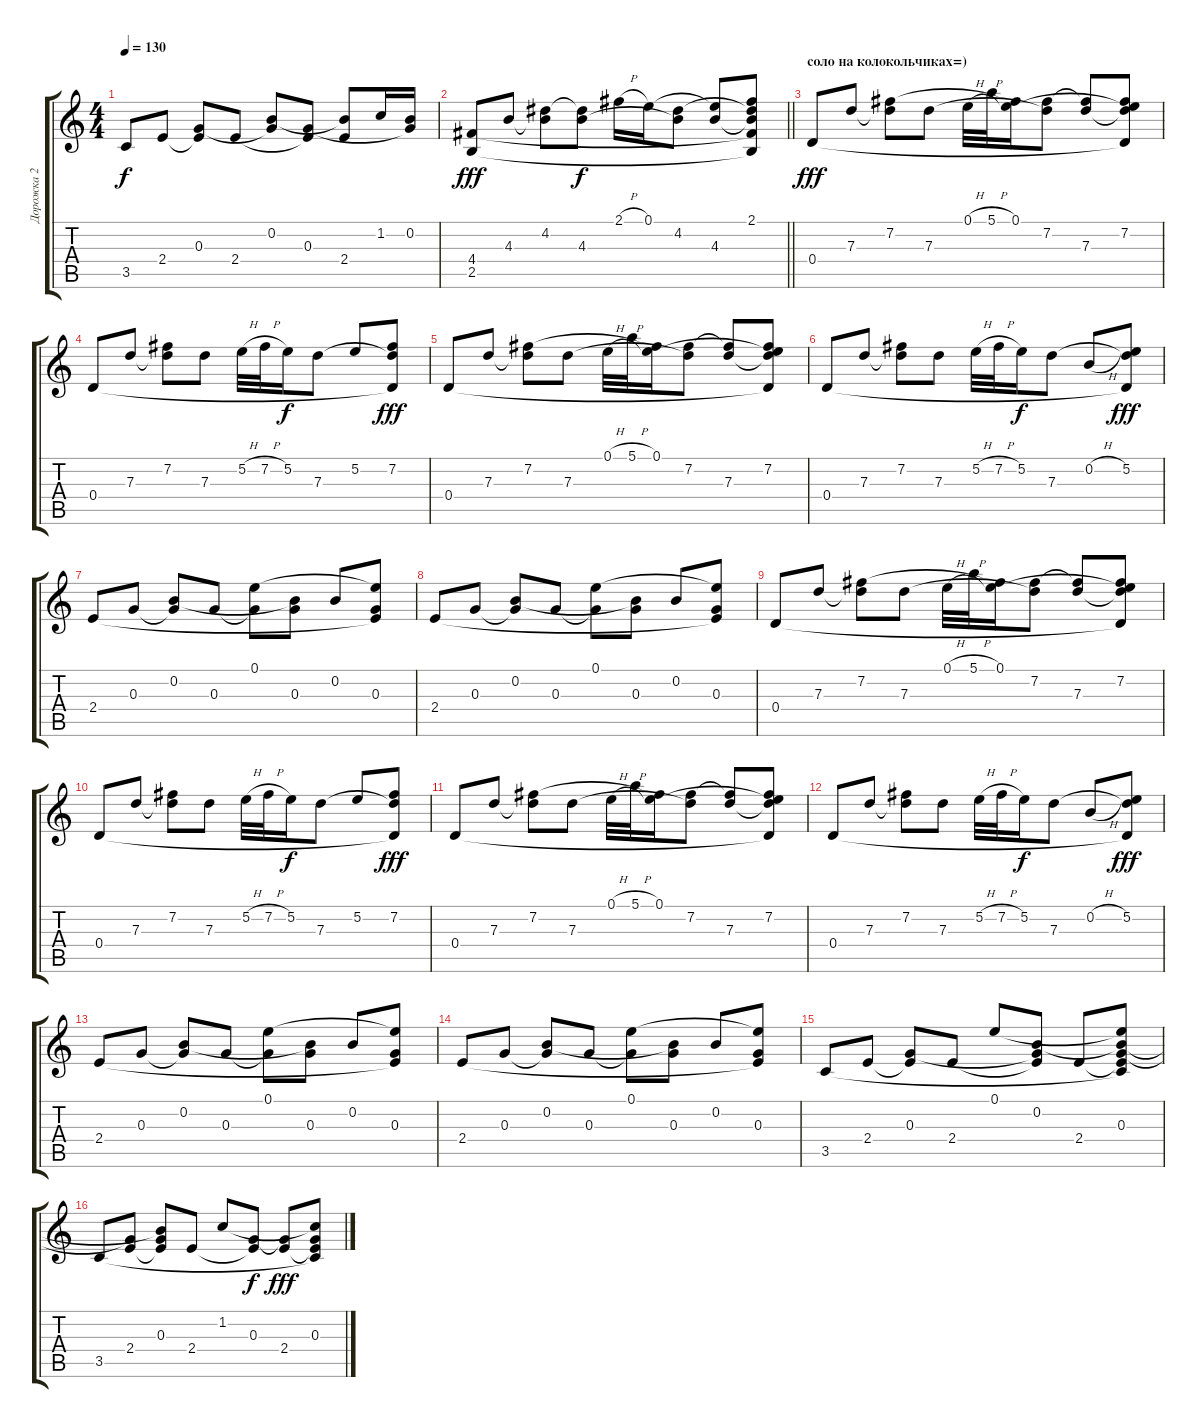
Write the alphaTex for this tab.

\track ("Дорожка 2" "Дорожка 2") {instrument acousticguitarsteel}
\staff {score tabs}
\tuning (E4 B3 G3 D3 A2 E2) {hide}
\ts (4 4)
\tempo 130
\clef g2
\ks c
3.5.8{dy f} 2.4.8 (0.3 2.4{t}).8 2.4.8 (0.2 0.3{t}).8 (0.3 2.4{t}).8 (0.2{t} 2.4).8 1.2.16 (0.2 0.3{t}).16 |
\barLineRight lightlight
(4.4 2.5).8{dy fff} 4.3.8 (4.2 4.3{t}).8 (4.2{t} 4.3).8{dy f} 2.1{h}.16 0.1.16 (4.2 4.3{t}).8 (0.1{t} 4.3).8 (2.1 4.2{t} 4.3{t} 4.4{t} 2.5{t}).8 |
\section ("" "соло на колокольчиках=)")
0.4.8{dy fff} 7.3.8 (7.2 7.3{t}).8 7.3.8 0.1{h}.32 5.1{h}.32 (0.1 7.2{t}).16 (7.2 7.3{t}).8 (7.2{t} 7.3).8 (0.1{t} 7.2 7.3{t} 0.4{t}).8 |
0.4.8 7.3.8 (7.2 7.3{t}).8 7.3.8 5.2{h}.32 7.2{h}.32 5.2.16{dy f} 7.3.8 5.2.8 (7.2 7.3{t} 0.4{t}).8{dy fff} |
0.4.8 7.3.8 (7.2 7.3{t}).8 7.3.8 0.1{h}.32 5.1{h}.32 (0.1 7.2{t}).16 (7.2 7.3{t}).8 (7.2{t} 7.3).8 (0.1{t} 7.2 7.3{t} 0.4{t}).8 |
0.4.8 7.3.8 (7.2 7.3{t}).8 7.3.8 5.2{h}.32 7.2{h}.32 5.2.16{dy f} 7.3.8 0.2{h}.8 (5.2 7.3{t} 0.4{t}).8{dy fff} |
2.4.8 0.3.8 (0.2 0.3{t}).8 0.3.8 (0.1 0.3{t}).8 (0.2{t} 0.3).8 0.2.8 (0.1{t} 0.3 2.4{t}).8 |
2.4.8 0.3.8 (0.2 0.3{t}).8 0.3.8 (0.1 0.3{t}).8 (0.2{t} 0.3).8 0.2.8 (0.1{t} 0.3 2.4{t}).8 |
0.4.8 7.3.8 (7.2 7.3{t}).8 7.3.8 0.1{h}.32 5.1{h}.32 (0.1 7.2{t}).16 (7.2 7.3{t}).8 (7.2{t} 7.3).8 (0.1{t} 7.2 7.3{t} 0.4{t}).8 |
0.4.8 7.3.8 (7.2 7.3{t}).8 7.3.8 5.2{h}.32 7.2{h}.32 5.2.16{dy f} 7.3.8 5.2.8 (7.2 7.3{t} 0.4{t}).8{dy fff} |
0.4.8 7.3.8 (7.2 7.3{t}).8 7.3.8 0.1{h}.32 5.1{h}.32 (0.1 7.2{t}).16 (7.2 7.3{t}).8 (7.2{t} 7.3).8 (0.1{t} 7.2 7.3{t} 0.4{t}).8 |
0.4.8 7.3.8 (7.2 7.3{t}).8 7.3.8 5.2{h}.32 7.2{h}.32 5.2.16{dy f} 7.3.8 0.2{h}.8 (5.2 7.3{t} 0.4{t}).8{dy fff} |
2.4.8 0.3.8 (0.2 0.3{t}).8 0.3.8 (0.1 0.3{t}).8 (0.2{t} 0.3).8 0.2.8 (0.1{t} 0.3 2.4{t}).8 |
2.4.8 0.3.8 (0.2 0.3{t}).8 0.3.8 (0.1 0.3{t}).8 (0.2{t} 0.3).8 0.2.8 (0.1{t} 0.3 2.4{t}).8 |
3.5.8 2.4.8 (0.3 2.4{t}).8 2.4.8 0.1.8 (0.2 0.3{t} 2.4{t}).8 2.4.8 (0.1{t} 0.2{t} 0.3 2.4{t} 3.5{t}).8 |
3.5.8 (0.3{t} 2.4).8 (0.2{t} 0.3 2.4{t}).8 2.4.8 1.2.8 (0.3 2.4{t}).8{dy f} (0.3{t} 2.4).8{dy fff} (1.2{t} 0.3 2.4{t} 3.5{t}).8
